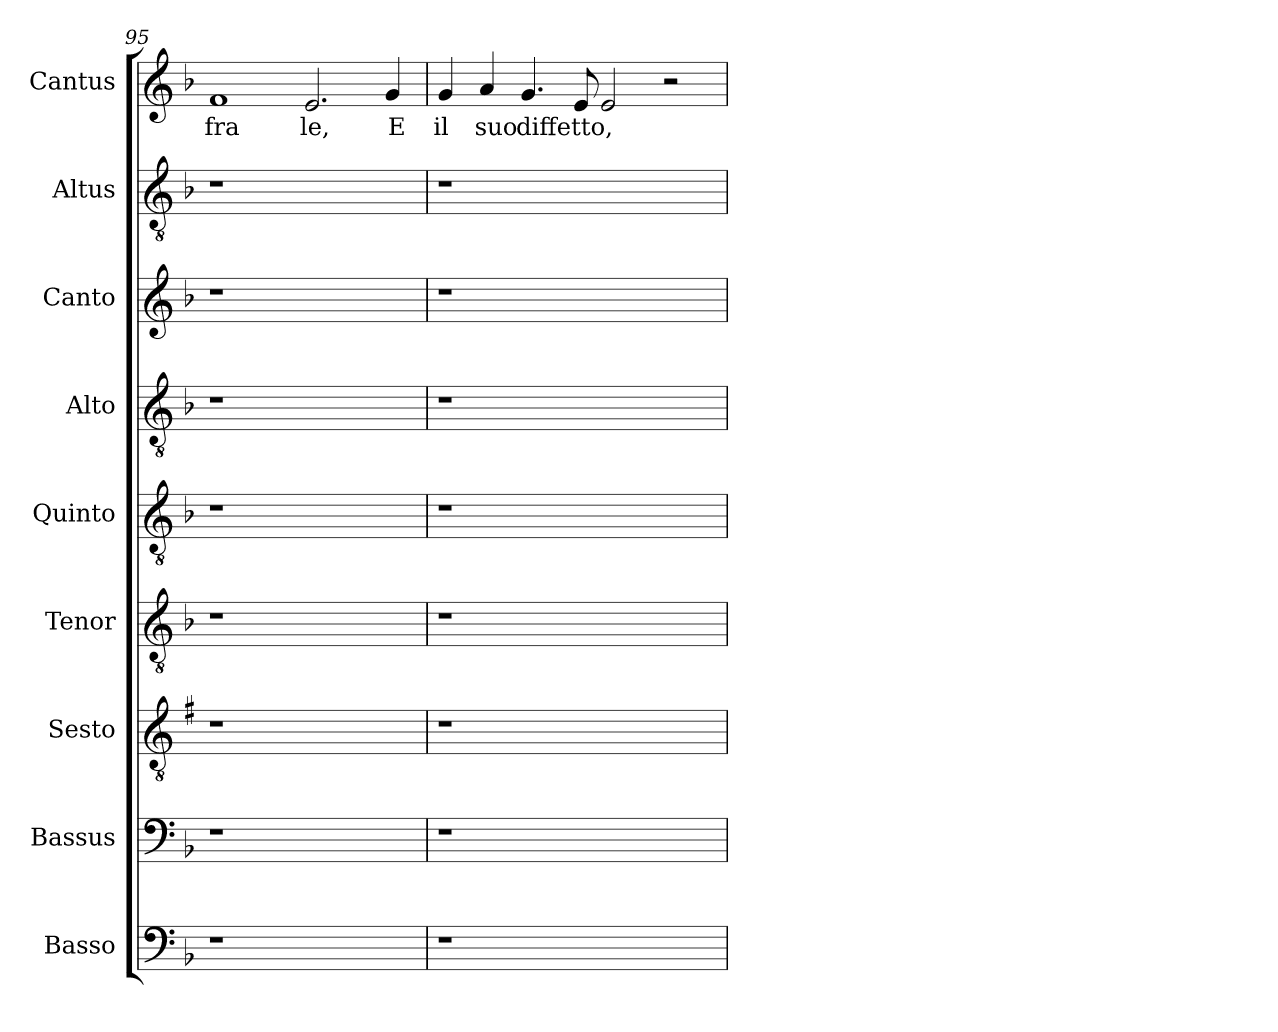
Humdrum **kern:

**kern	**kern	**kern	**kern	**kern	**kern	**kern	**kern	**kern	**text
*part9	*part8	*part7	*part6	*part5	*part4	*part3	*part2	*part1	*part1
*staff9	*staff8	*staff7	*staff6	*staff5	*staff4	*staff3	*staff2	*staff1	*staff1
*I"Basso	*I"Bassus	*I"Sesto	*I"Tenor	*I"Quinto	*I"Alto	*I"Canto	*I"Altus	*I"Cantus	*
*	*	*I'Sesto	*I'Tenor	*I'Quinto	*I'Alto	*I'Canto	*I'Altus	*I'Cantus	*
*clefF4	*clefF4	*clefGv2	*clefGv2	*clefGv2	*clefGv2	*clefG2	*clefGv2	*clefG2	*
*k[b-]	*k[b-]	*k[f#]	*k[b-]	*k[b-]	*k[b-]	*k[b-]	*k[b-]	*k[b-]	*
*F:	*F:	*G:	*F:	*F:	*F:	*F:	*F:	*F:	*
=95	=95	=95	=95	=95	=95	=95	=95	=95	=95
!	!	!	!	!	!	!	!	!	!LO:LY:b
1r	1r	1r	1r	1r	1r	1r	1r	1f	fra
!	!	!	!	!	!	!	!	!	!LO:LY:b
1ryy	1ryy	1ryy	1ryy	1ryy	1ryy	1ryy	1ryy	2.e/	le,
!	!	!	!	!	!	!	!	!	!LO:LY:b
.	.	.	.	.	.	.	.	4g/	E
=96	=96	=96	=96	=96	=96	=96	=96	=96	=96
!	!	!	!	!	!	!	!	!	!LO:LY:b
1r	1r	1r	1r	1r	1r	1r	1r	4g/	il
!	!	!	!	!	!	!	!	!	!LO:LY:b
.	.	.	.	.	.	.	.	4a/	suo
!	!	!	!	!	!	!	!	!	!LO:LY:b
.	.	.	.	.	.	.	.	4.g/	diffetto,
.	.	.	.	.	.	.	.	8e/	.
1ryy	1ryy	1ryy	1ryy	1ryy	1ryy	1ryy	1ryy	2e/	.
.	.	.	.	.	.	.	.	2r	.
=	=	=	=	=	=	=	=	=	=
*-	*-	*-	*-	*-	*-	*-	*-	*-	*-
